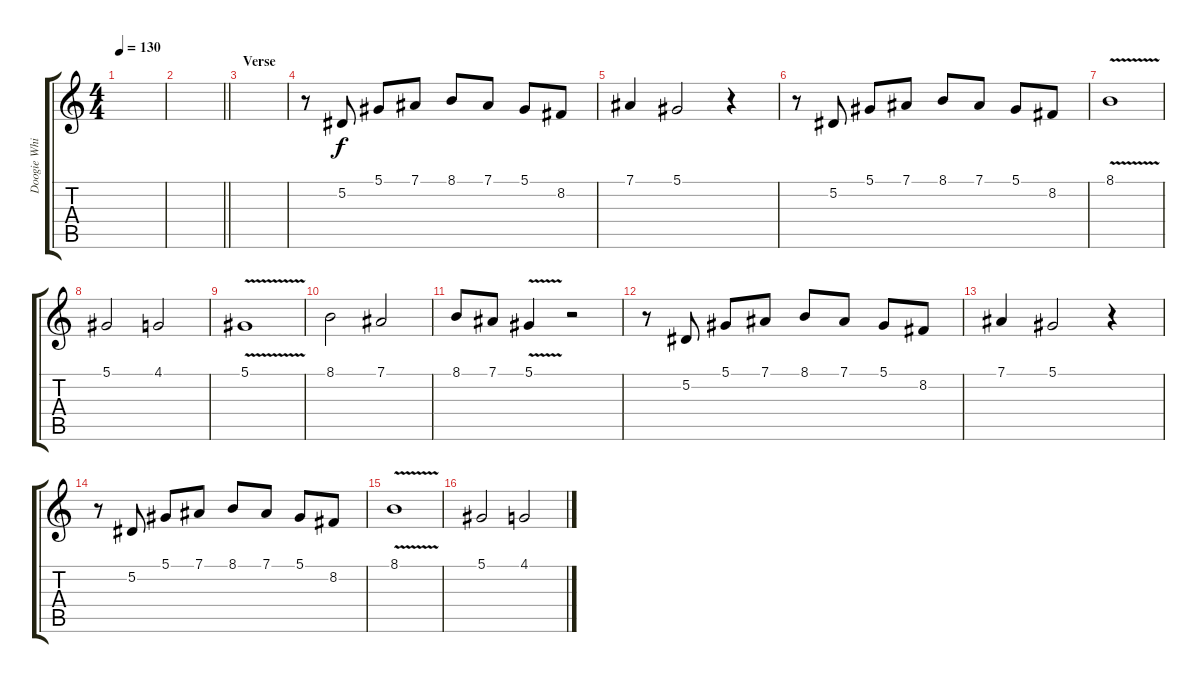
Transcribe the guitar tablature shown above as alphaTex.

\track ("Doogie White" "Doogie Whi") {instrument lead2sawtooth}
\staff {score tabs}
\tuning (Eb4 Bb3 Gb3 Db3 Ab2 Eb2) {hide}
\ts (4 4)
\tempo 130
\clef g2
\ks c
|
\barLineRight lightlight
|
\section ("" "Verse")
|
r.8 5.2.8 5.1.8 7.1.8 8.1.8 7.1.8 5.1.8 8.2.8 |
7.1.4 5.1.2 r.4 |
r.8 5.2.8 5.1.8 7.1.8 8.1.8 7.1.8 5.1.8 8.2.8 |
8.1{v}.1 |
5.1.2 4.1.2 |
5.1{v}.1 |
8.1.2 7.1.2 |
8.1.8 7.1.8 5.1{v}.4 r.2 |
r.8 5.2.8 5.1.8 7.1.8 8.1.8 7.1.8 5.1.8 8.2.8 |
7.1.4 5.1.2 r.4 |
r.8 5.2.8 5.1.8 7.1.8 8.1.8 7.1.8 5.1.8 8.2.8 |
8.1{v}.1 |
5.1.2 4.1.2
